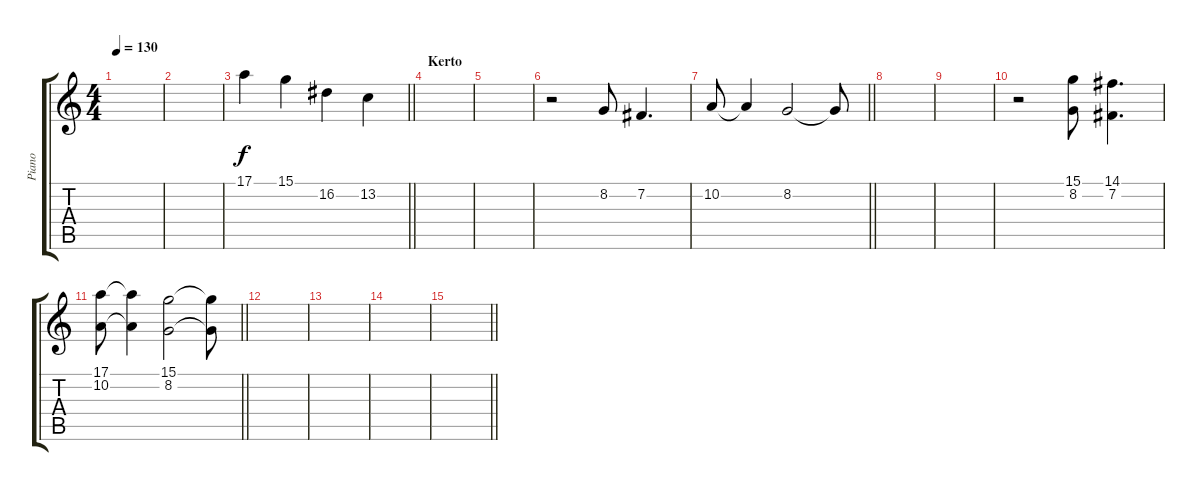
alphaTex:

\track ("Piano" "Piano") {instrument brightacousticpiano}
\staff {score tabs}
\tuning (E4 B3 G3 D3 A2 E2) {hide}
\ts (4 4)
\tempo 130
\clef g2
\ks c
|
|
\barLineRight lightlight
17.1.4 15.1.4 16.2.4 13.2.4 |
\section ("" "Kerto")
|
|
r.2 8.2.8 7.2.4{d} |
\barLineRight lightlight
10.2.8 10.2{t}.4 8.2.2 8.2{t}.8 |
|
|
r.2 (15.1 8.2).8 (14.1 7.2).4{d} |
\barLineRight lightlight
(17.1 10.2).8 (17.1{t} 10.2{t}).4 (15.1 8.2).2 (15.1{t} 8.2{t}).8 |
|
|
|
\barLineRight lightlight
